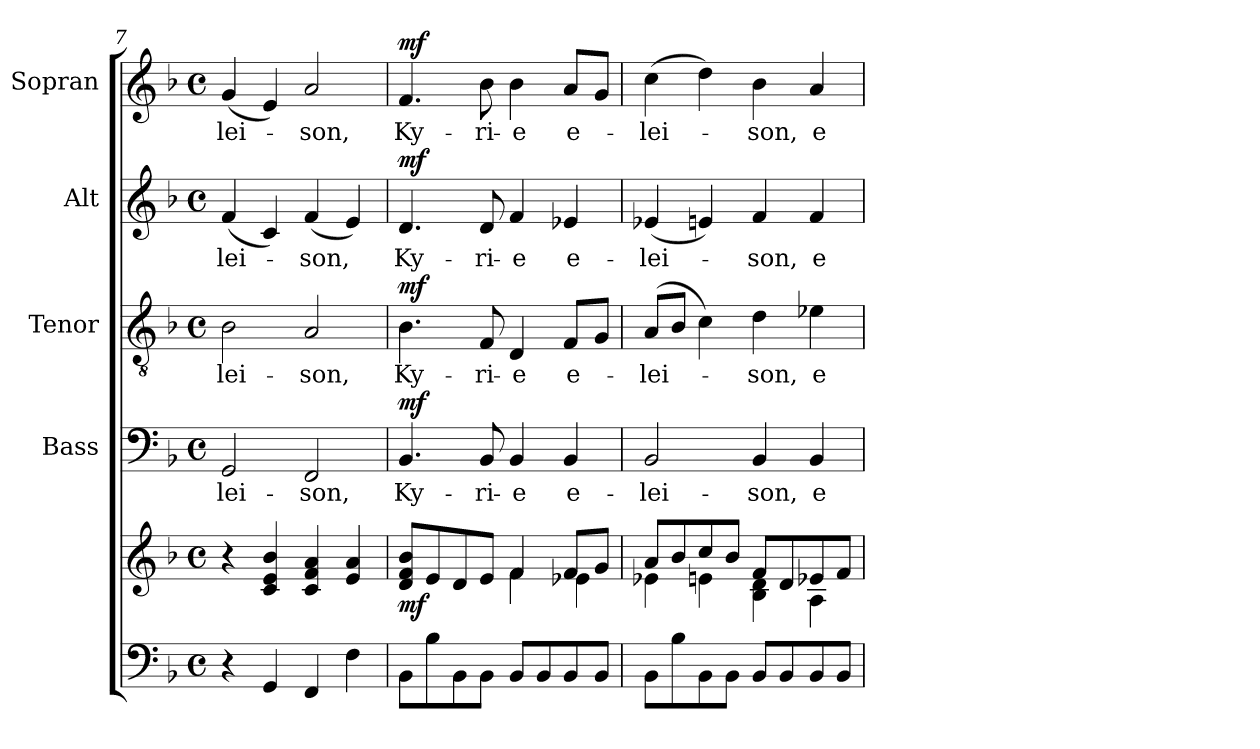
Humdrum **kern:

**kern	**kern	**dynam	**kern	**text	**dynam	**kern	**text	**dynam	**kern	**text	**dynam	**kern	**text	**dynam
*part5	*part5	*part5	*part4	*part4	*part4	*part3	*part3	*part3	*part2	*part2	*part2	*part1	*part1	*part1
*staff6	*staff5	*staff5/6	*staff4	*staff4	*staff4	*staff3	*staff3	*staff3	*staff2	*staff2	*staff2	*staff1	*staff1	*staff1
*	*	*	*I"Bass	*	*	*I"Tenor	*	*	*I"Alt	*	*	*I"Sopran	*	*
*	*	*	*I'B.	*	*	*I'T.	*	*	*I'A.	*	*	*I'S.	*	*
*clefF4	*clefG2	*	*clefF4	*	*	*clefGv2	*	*	*clefG2	*	*	*clefG2	*	*
*k[b-]	*k[b-]	*	*k[b-]	*	*	*k[b-]	*	*	*k[b-]	*	*	*k[b-]	*	*
*F:	*F:	*	*F:	*	*	*F:	*	*	*F:	*	*	*F:	*	*
*M4/4	*M4/4	*	*M4/4	*	*	*M4/4	*	*	*M4/4	*	*	*M4/4	*	*
*met(c)	*met(c)	*	*met(c)	*	*	*met(c)	*	*	*met(c)	*	*	*met(c)	*	*
=7	=7	=7	=7	=7	=7	=7	=7	=7	=7	=7	=7	=7	=7	=7
!	!	!	!	!LO:LY:b	!	!	!LO:LY:b	!	!	!LO:LY:b	!	!	!LO:LY:b	!
4r	4r	.	2GG/	-lei-	.	2B-\	-lei-	.	(<4f/	-lei-	.	(<4g/	-lei-	.
4GG/	4c/ 4e/ 4b-/	.	.	.	.	.	.	.	4c/)	.	.	4e/)	.	.
!	!	!	!	!LO:LY:b	!	!	!LO:LY:b	!	!	!LO:LY:b	!	!	!LO:LY:b	!
4FF/	4c/ 4f/ 4a/	.	2FF/	-son,	.	2A/	-son,	.	(<4f/	-son,	.	2a/	-son,	.
4F\	4e/ 4a/	.	.	.	.	.	.	.	4e/)	.	.	.	.	.
=8	=8	=8	=8	=8	=8	=8	=8	=8	=8	=8	=8	=8	=8	=8
*	*^	*	*	*	*	*	*	*	*	*	*	*	*	*
!	!	!	!LO:DY:b	!	!LO:LY:b	!LO:DY:a	!	!LO:LY:b	!LO:DY:a	!	!LO:LY:b	!LO:DY:a	!	!LO:LY:b	!LO:DY:a
8BB-\L	8d/ 8f/ 8b-/L	2ryy	mf	4.BB-/	Ky-	mf	4.B-\	Ky-	mf	4.d/	Ky-	mf	4.f/	Ky-	mf
8B-\	8e/	.	.	.	.	.	.	.	.	.	.	.	.	.	.
8BB-\	8d/	.	.	.	.	.	.	.	.	.	.	.	.	.	.
!	!	!	!	!	!LO:LY:b	!	!	!LO:LY:b	!	!	!LO:LY:b	!	!	!LO:LY:b	!
8BB-\J	8e/J	.	.	8BB-/	-ri-	.	8F/	-ri-	.	8d/	-ri-	.	8b-\	-ri-	.
!	!	!	!	!	!LO:LY:b	!	!	!LO:LY:b	!	!	!LO:LY:b	!	!	!LO:LY:b	!
8BB-/L	4f/	4f\	.	4BB-/	-e	.	4D/	-e	.	4f/	-e	.	4b-\	-e	.
8BB-/	.	.	.	.	.	.	.	.	.	.	.	.	.	.	.
!	!	!	!	!	!LO:LY:b	!	!	!LO:LY:b	!	!	!LO:LY:b	!	!	!LO:LY:b	!
8BB-/	8f/L	4e-X\	.	4BB-/	e-	.	8F/L	e-	.	4e-X/	e-	.	8a/L	e-	.
8BB-/J	8g/J	.	.	.	.	.	8G/J	.	.	.	.	.	8g/J	.	.
=9	=9	=9	=9	=9	=9	=9	=9	=9	=9	=9	=9	=9	=9	=9	=9
!	!	!	!	!	!LO:LY:b	!	!	!LO:LY:b	!	!	!LO:LY:b	!	!	!LO:LY:b	!
8BB-\L	8a/L	4e-X\	.	2BB-/	-lei-	.	(>8A/L	-lei-	.	(<4e-X/	-lei-	.	(>4cc\	-lei-	.
8B-\	8b-/	.	.	.	.	.	8B-/J	.	.	.	.	.	.	.	.
8BB-\	8cc/	4en\	.	.	.	.	4c\)	.	.	4en/)	.	.	4dd\)	.	.
8BB-\J	8b-/J	.	.	.	.	.	.	.	.	.	.	.	.	.	.
!	!	!	!	!	!LO:LY:b	!	!	!LO:LY:b	!	!	!LO:LY:b	!	!	!LO:LY:b	!
8BB-/L	8f/L	4B-\ 4d\	.	4BB-/	-son,	.	4d\	-son,	.	4f/	-son,	.	4b-\	-son,	.
8BB-/	8d/	.	.	.	.	.	.	.	.	.	.	.	.	.	.
!	!	!	!	!	!LO:LY:b	!	!	!LO:LY:b	!	!	!LO:LY:b	!	!	!LO:LY:b	!
8BB-/	8e-X/	4A\	.	4BB-/	e-	.	4e-X\	e-	.	4f/	e-	.	4a/	e-	.
8BB-/J	8f/J	.	.	.	.	.	.	.	.	.	.	.	.	.	.
*	*v	*v	*	*	*	*	*	*	*	*	*	*	*	*	*
=	=	=	=	=	=	=	=	=	=	=	=	=	=	=
*-	*-	*-	*-	*-	*-	*-	*-	*-	*-	*-	*-	*-	*-	*-
